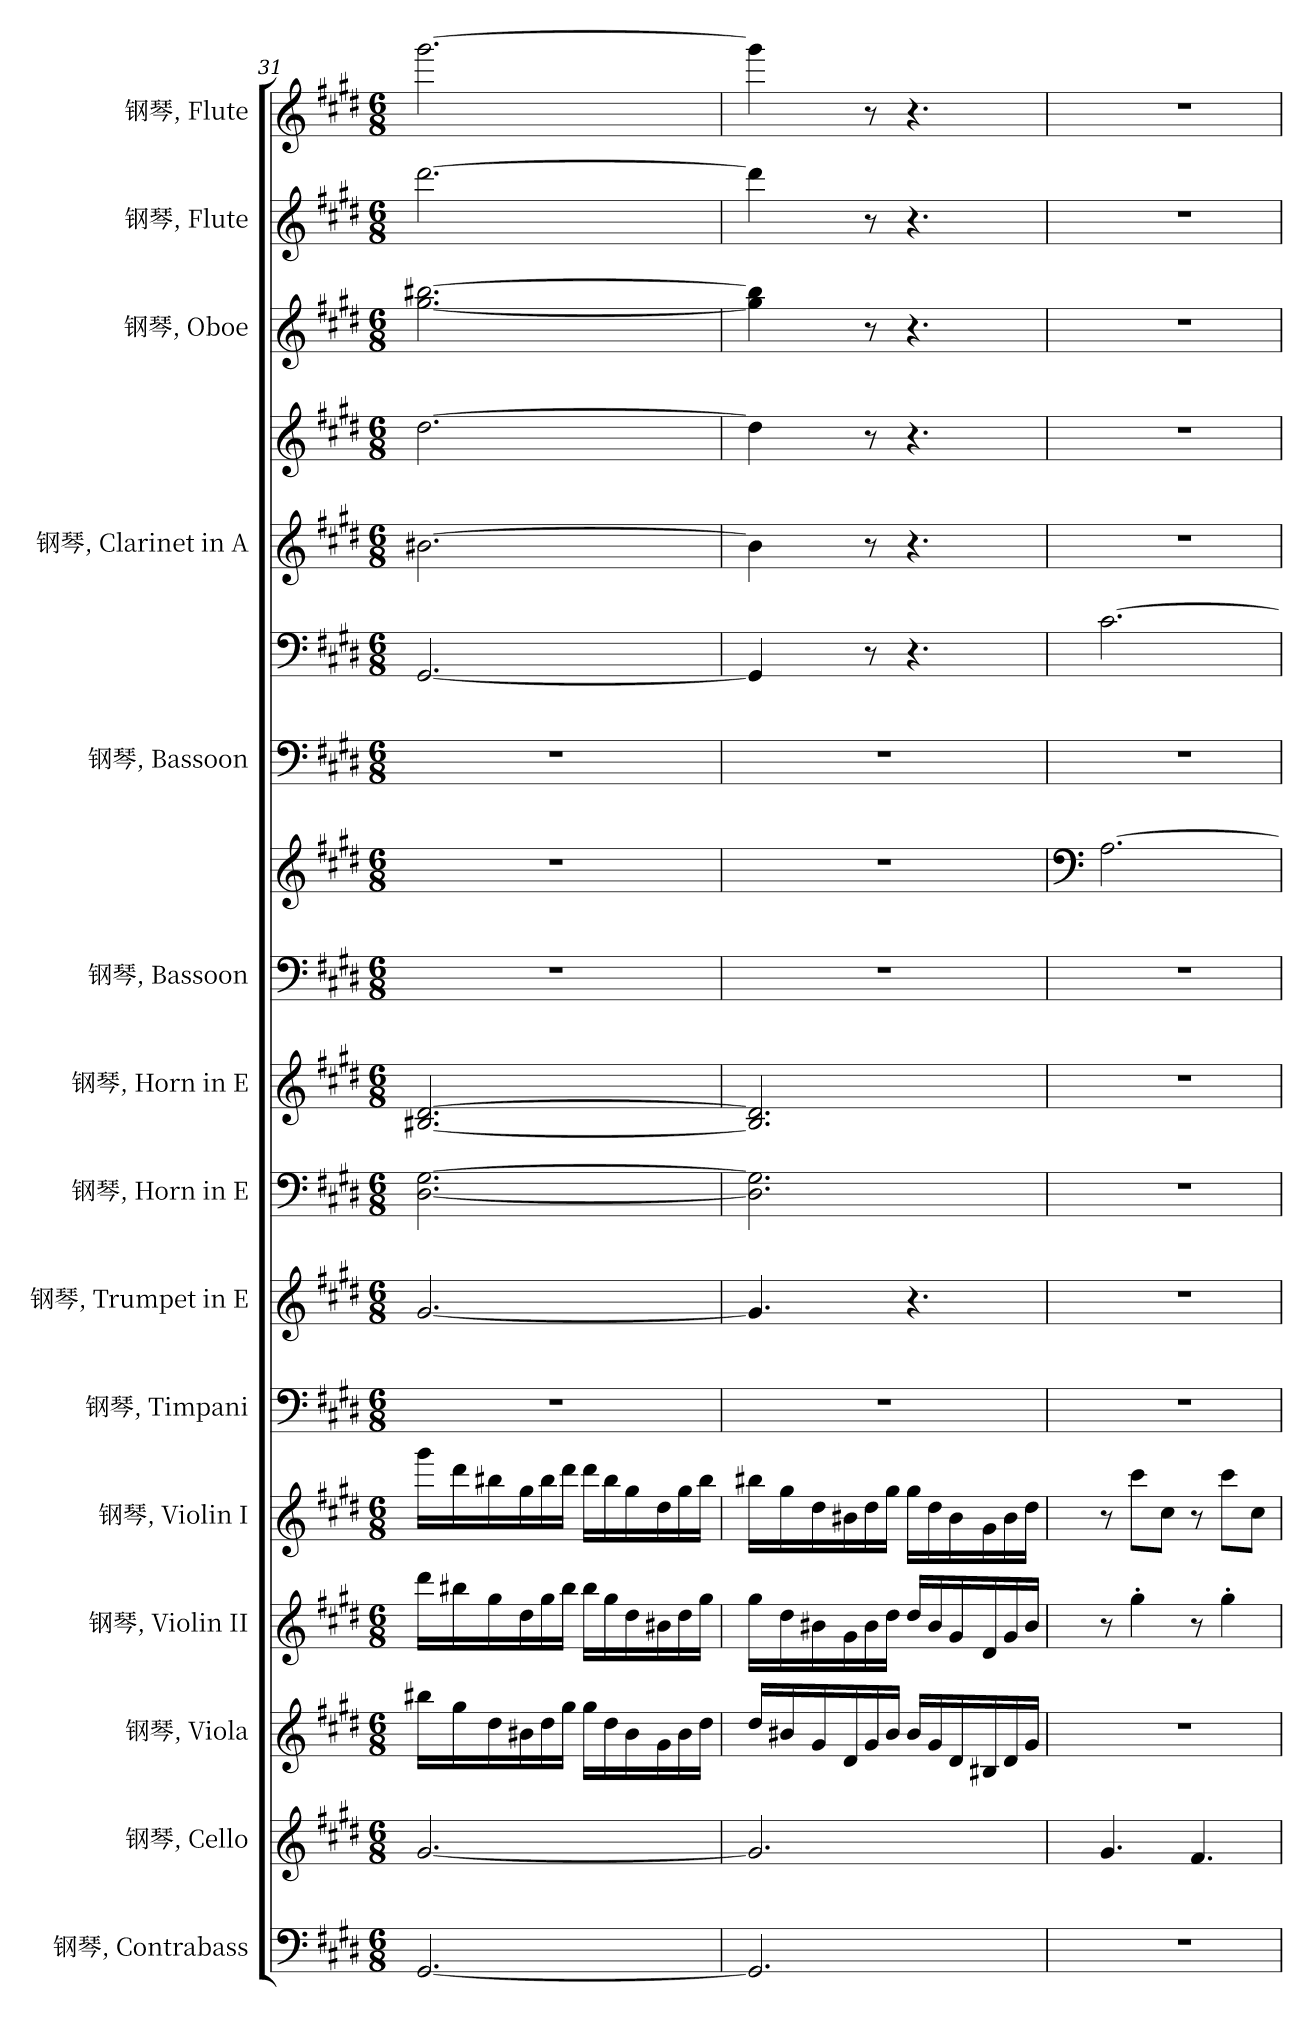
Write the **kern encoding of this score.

**kern	**kern	**kern	**kern	**kern	**kern	**kern	**kern	**kern	**kern	**kern	**kern	**kern	**kern	**kern	**kern	**kern	**kern
*part15	*part14	*part13	*part12	*part11	*part10	*part9	*part8	*part7	*part6	*part6	*part5	*part5	*part4	*part4	*part3	*part2	*part1
*staff18	*staff17	*staff16	*staff15	*staff14	*staff13	*staff12	*staff11	*staff10	*staff9	*staff8	*staff7	*staff6	*staff5	*staff4	*staff3	*staff2	*staff1
*I"钢琴, Contrabass	*I"钢琴, Cello	*I"钢琴, Viola	*I"钢琴, Violin II	*I"钢琴, Violin I	*I"钢琴, Timpani	*I"钢琴, Trumpet in E	*I"钢琴, Horn in E	*I"钢琴, Horn in E	*I"钢琴, Bassoon	*	*I"钢琴, Bassoon	*	*I"钢琴, Clarinet in A	*	*I"钢琴, Oboe	*I"钢琴, Flute	*I"钢琴, Flute
*clefF4	*clefG2	*clefG2	*clefG2	*clefG2	*clefF4	*clefG2	*clefF4	*clefG2	*clefF4	*clefG2	*clefF4	*clefF4	*clefG2	*clefG2	*clefG2	*clefG2	*clefG2
*k[f#c#g#d#]	*k[f#c#g#d#]	*k[f#c#g#d#]	*k[f#c#g#d#]	*k[f#c#g#d#]	*k[f#c#g#d#]	*k[f#c#g#d#]	*k[f#c#g#d#]	*k[f#c#g#d#]	*k[f#c#g#d#]	*k[f#c#g#d#]	*k[f#c#g#d#]	*k[f#c#g#d#]	*k[f#c#g#d#]	*k[f#c#g#d#]	*k[f#c#g#d#]	*k[f#c#g#d#]	*k[f#c#g#d#]
*M6/8	*M6/8	*M6/8	*M6/8	*M6/8	*M6/8	*M6/8	*M6/8	*M6/8	*M6/8	*M6/8	*M6/8	*M6/8	*M6/8	*M6/8	*M6/8	*M6/8	*M6/8
*MM69	*MM69	*MM69	*MM69	*MM69	*MM69	*MM69	*MM69	*MM69	*MM69	*MM69	*MM69	*MM69	*MM69	*MM69	*MM69	*MM69	*MM69
=31	=31	=31	=31	=31	=31	=31	=31	=31	=31	=31	=31	=31	=31	=31	=31	=31	=31
[2.GG#/	[2.g#/	16bb#X\LL	16ddd#\LL	16ggg#\LL	2.r	[2.g#/	[2.D#\ [2.G#\	[2.B#X/ [2.d#/	2.r	2.r	2.r	[2.GG#/	[2.b#X\	[2.dd#\	[2.gg#\ [2.bb#X\	[2.ddd#\	[2.ggg#\
.	.	16gg#\	16bb#X\	16ddd#\	.	.	.	.	.	.	.	.	.	.	.	.	.
.	.	16dd#\	16gg#\	16bb#X\	.	.	.	.	.	.	.	.	.	.	.	.	.
.	.	16b#X\	16dd#\	16gg#\	.	.	.	.	.	.	.	.	.	.	.	.	.
.	.	16dd#\	16gg#\	16bb#\	.	.	.	.	.	.	.	.	.	.	.	.	.
.	.	16gg#\JJ	16bb#\JJ	16ddd#\JJ	.	.	.	.	.	.	.	.	.	.	.	.	.
.	.	16gg#\LL	16bb#\LL	16ddd#\LL	.	.	.	.	.	.	.	.	.	.	.	.	.
.	.	16dd#\	16gg#\	16bb#\	.	.	.	.	.	.	.	.	.	.	.	.	.
.	.	16b#\	16dd#\	16gg#\	.	.	.	.	.	.	.	.	.	.	.	.	.
.	.	16g#\	16b#X\	16dd#\	.	.	.	.	.	.	.	.	.	.	.	.	.
.	.	16b#\	16dd#\	16gg#\	.	.	.	.	.	.	.	.	.	.	.	.	.
.	.	16dd#\JJ	16gg#\JJ	16bb#\JJ	.	.	.	.	.	.	.	.	.	.	.	.	.
!!LO:PB:g=z
=32	=32	=32	=32	=32	=32	=32	=32	=32	=32	=32	=32	=32	=32	=32	=32	=32	=32
2.GG#/]	2.g#/]	16dd#/LL	16gg#\LL	16bb#X\LL	2.r	4.g#/]	2.D#\] 2.G#\]	2.B#/] 2.d#/]	2.r	2.r	2.r	4GG#/]	4b#\]	4dd#\]	4gg#\] 4bb#\]	4ddd#\]	4ggg#\]
.	.	16b#X/	16dd#\	16gg#\	.	.	.	.	.	.	.	.	.	.	.	.	.
.	.	16g#/	16b#X\	16dd#\	.	.	.	.	.	.	.	.	.	.	.	.	.
.	.	16d#/	16g#\	16b#X\	.	.	.	.	.	.	.	.	.	.	.	.	.
.	.	16g#/	16b#\	16dd#\	.	.	.	.	.	.	.	8r	8r	8r	8r	8r	8r
.	.	16b#/JJ	16dd#\JJ	16gg#\JJ	.	.	.	.	.	.	.	.	.	.	.	.	.
.	.	16b#/LL	16dd#/LL	16gg#\LL	.	4.r	.	.	.	.	.	4.r	4.r	4.r	4.r	4.r	4.r
.	.	16g#/	16b#/	16dd#\	.	.	.	.	.	.	.	.	.	.	.	.	.
.	.	16d#/	16g#/	16b#\	.	.	.	.	.	.	.	.	.	.	.	.	.
.	.	16B#X/	16d#/	16g#\	.	.	.	.	.	.	.	.	.	.	.	.	.
.	.	16d#/	16g#/	16b#\	.	.	.	.	.	.	.	.	.	.	.	.	.
.	.	16g#/JJ	16b#/JJ	16dd#\JJ	.	.	.	.	.	.	.	.	.	.	.	.	.
=33	=33	=33	=33	=33	=33	=33	=33	=33	=33	=33	=33	=33	=33	=33	=33	=33	=33
*	*	*	*	*	*	*	*	*	*	*clefF4	*	*	*	*	*	*	*
2.r	4.g#/	2.r	8r	8r	2.r	2.r	2.r	2.r	2.r	[2.A\	2.r	[2.c#\	2.r	2.r	2.r	2.r	2.r
.	.	.	4gg#'\	8ccc#\L	.	.	.	.	.	.	.	.	.	.	.	.	.
.	.	.	.	8cc#\J	.	.	.	.	.	.	.	.	.	.	.	.	.
.	4.f#/	.	8r	8r	.	.	.	.	.	.	.	.	.	.	.	.	.
.	.	.	4gg#'\	8ccc#\L	.	.	.	.	.	.	.	.	.	.	.	.	.
.	.	.	.	8cc#\J	.	.	.	.	.	.	.	.	.	.	.	.	.
=	=	=	=	=	=	=	=	=	=	=	=	=	=	=	=	=	=
*-	*-	*-	*-	*-	*-	*-	*-	*-	*-	*-	*-	*-	*-	*-	*-	*-	*-
